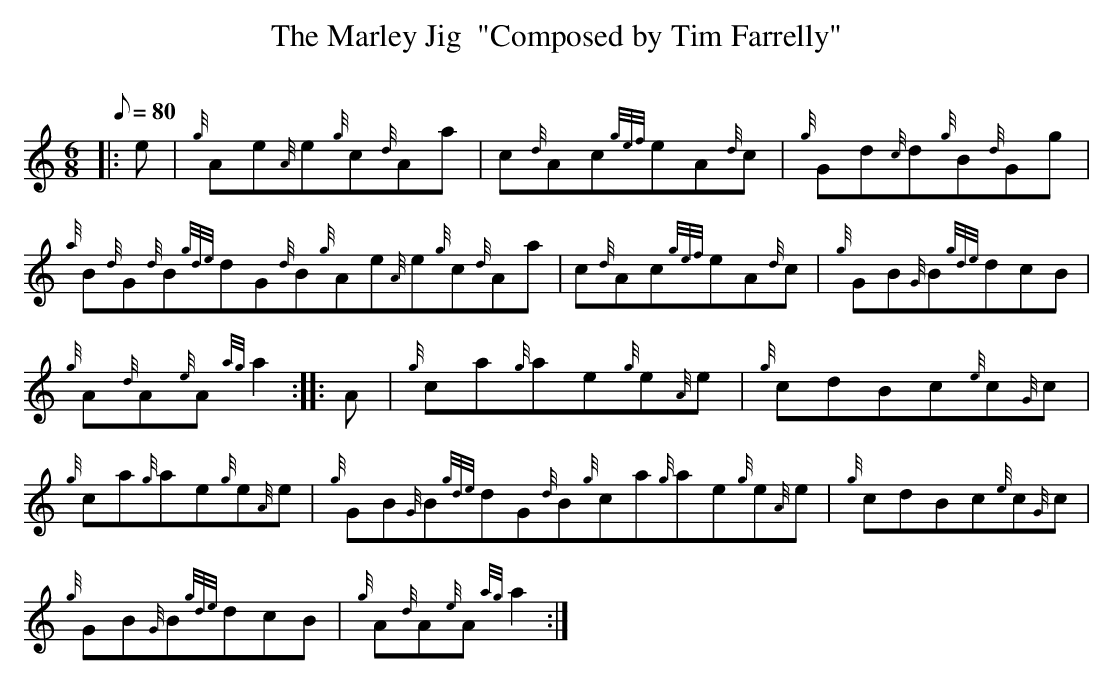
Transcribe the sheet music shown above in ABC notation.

X:1
T:The Marley Jig  "Composed by Tim Farrelly"
M:6/8
L:1/8
Q:80
C:
K:HP
|: e | \
{g}Ae{A}e{g}c{d}Aa | \
c{d}Ac{gef}eA{d}c | \
{g}Gd{c}d{g}B{d}Gg |
{a}B{d}G{d}B{gde}dG{d}B{g}Ae{A}e{g}c{d}Aa | \
c{d}Ac{gef}eA{d}c | \
{g}GB{G}B{gde}dcB |
{g}A{d}A{e}A{ag}a2 :: \
A | \
{g}ca{g}ae{g}e{A}e | \
{g}cdBc{e}c{G}c |
{g}ca{g}ae{g}e{A}e | \
{g}GB{G}B{gde}dG{d}B{g}ca{g}ae{g}e{A}e | \
{g}cdBc{e}c{G}c |
{g}GB{G}B{gde}dcB | \
{g}A{d}A{e}A{ag}a2 :|
